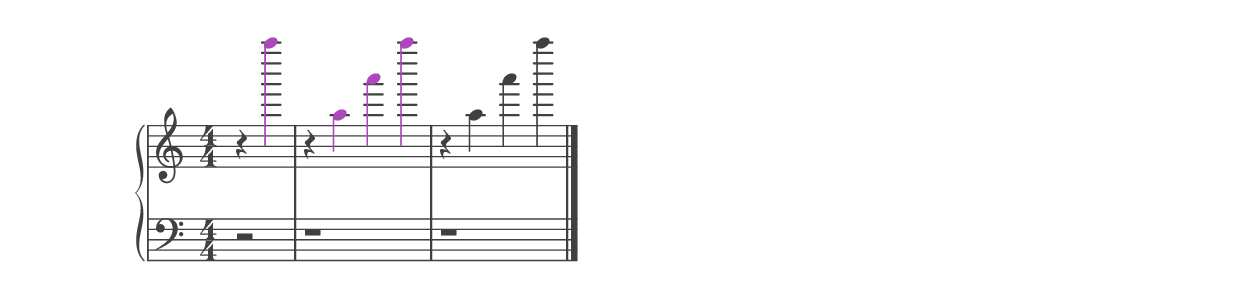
%% ----------------------------------------------------------------------------
%% Generated on: 2018 December 27
%% Note Name: A7
%% Octave: 7
%% Clef: treble
%% Filename: 155-85-7-treble-A7
%% ----------------------------------------------------------------------------

\version "2.19.82"

\include "../piano_note_colors.ly"

\header {
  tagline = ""
}

upper = {
  \clef treble
  \numericTimeSignature
  \override NoteHead.color = #colorized-note
  \override Stem.color = #colorized-note
  \override Accidental.color = #colorized-note
  % treble note in color
  r4 a''''4
  % treble octave in color
  r4 a''4 a'''4 a''''4
  \override NoteHead.color = #default-black
  \override Stem.color = #default-black
  \override Accidental.color = #default-black
  % treble octave repeat in black
  r4 a''4 a'''4 a''''4
  \bar "|."
}

lower = {
  \clef bass
  \numericTimeSignature
  \override NoteHead.color = #colorized-note
  \override Stem.color = #colorized-note
  \override Accidental.color = #colorized-note
  % bass note in color
  r2
  % bass octave in color
  r1
  \override NoteHead.color = #default-black
  \override Stem.color = #default-black
  \override Accidental.color = #default-black
  % bass octave repeat in black
  r1
}

\score {
  \new PianoStaff <<
    \context Score
    \applyContext #(override-color-for-all-grobs default-black)
    \time 4/4
    \partial 2
    \new Staff = upper { \upper }
    \new Staff = lower { \lower }
  >>
  \layout { }
  \midi { }
}